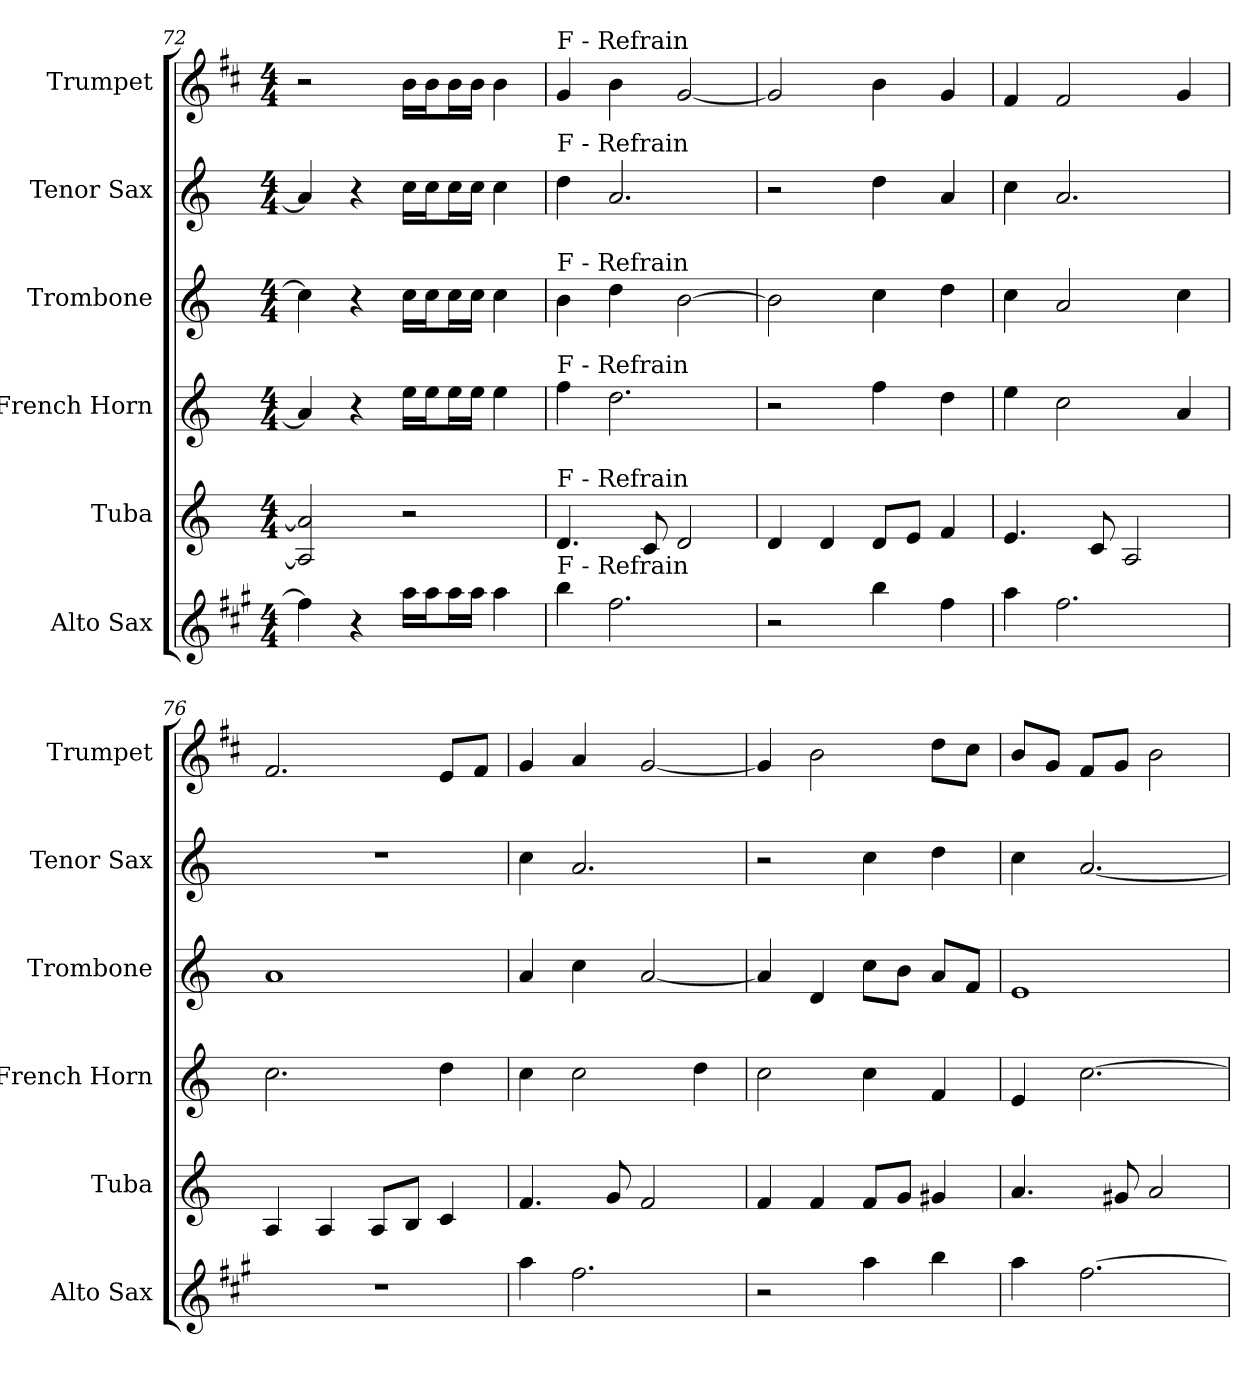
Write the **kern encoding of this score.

**kern	**kern	**kern	**kern	**kern	**kern
*part6	*part5	*part4	*part3	*part2	*part1
*staff6	*staff5	*staff4	*staff3	*staff2	*staff1
*I"Alto Sax	*I"Tuba	*I"French Horn	*I"Trombone	*I"Tenor Sax	*I"Trumpet
*I'Alto Sax	*I'Tuba	*I'French Horn	*I'Trombone	*I'Tenor Sax	*I'Trumpet
*clefG2	*clefG2	*clefG2	*clefG2	*clefG2	*clefG2
*ITrd5c9	*ITrd15c26	*ITrd8c14	*ITrd8c14	*ITrd8c14	*ITrd1c2
*k[]	*k[]	*k[]	*k[]	*k[]	*k[]
*M4/4	*M4/4	*M4/4	*M4/4	*M4/4	*M4/4
=72	=72	=72	=72	=72	=72
4a]	2AAA] 2AA]	4A]	4c]	4A]	2r
4r	.	4r	4r	4r	.
16ccLL	2r	16eLL	16cLL	16cLL	16aLL
16ccJ	.	16eJ	16cJ	16cJ	16aJ
16ccL	.	16eL	16cL	16cL	16aL
16ccJJ	.	16eJJ	16cJJ	16cJJ	16aJJ
4cc	.	4e	4c	4c	4a
=73	=73	=73	=73	=73	=73
!	!	!	!	!	!LO:TX:a:t=F - Refrain
!	!	!	!	!LO:TX:a:t=F - Refrain	!
!	!	!	!LO:TX:a:t=F - Refrain	!	!
!	!	!LO:TX:a:t=F - Refrain	!	!	!
!	!LO:TX:a:t=F - Refrain	!	!	!	!
!LO:TX:a:t=F - Refrain	!	!	!	!	!
4dd	4.DD	4f	4B	4d	4f
2.a	.	2.d	4d	2.A	4a
.	8CC	.	.	.	.
.	2DD	.	[2B	.	[2f
=74	=74	=74	=74	=74	=74
2r	4DD	2r	2B]	2r	2f]
.	4DD	.	.	.	.
4dd	8DDL	4f	4c	4d	4a
.	8EEJ	.	.	.	.
4a	4FF	4d	4d	4A	4f
=75	=75	=75	=75	=75	=75
4cc	4.EE	4e	4c	4c	4e
2.a	.	2c	2A	2.A	2e
.	8CC	.	.	.	.
.	2AAA	.	.	.	.
.	.	4A	4c	.	4f
=76	=76	=76	=76	=76	=76
1r	4AAA	2.c	1A	1r	2.e
.	4AAA	.	.	.	.
.	8AAAL	.	.	.	.
.	8BBBJ	.	.	.	.
.	4CC	4d	.	.	8dL
.	.	.	.	.	8eJ
=77	=77	=77	=77	=77	=77
4cc	4.FF	4c	4A	4c	4f
2.a	.	2c	4c	2.A	4g
.	8GG	.	.	.	.
.	2FF	.	[2A	.	[2f
.	.	4d	.	.	.
=78	=78	=78	=78	=78	=78
2r	4FF	2c	4A]	2r	4f]
.	4FF	.	4D	.	2a
4cc	8FFL	4c	8cL	4c	.
.	8GGJ	.	8BJ	.	.
4dd	4GG#X	4F	8AL	4d	8ccL
.	.	.	8FJ	.	8bJ
=79	=79	=79	=79	=79	=79
4cc	4.AA	4E	1E	4c	8aL
.	.	.	.	.	8fJ
[2.a	.	[2.c	.	[2.A	8eL
.	8GG#X	.	.	.	8fJ
.	2AA	.	.	.	2a
=	=	=	=	=	=
*-	*-	*-	*-	*-	*-
